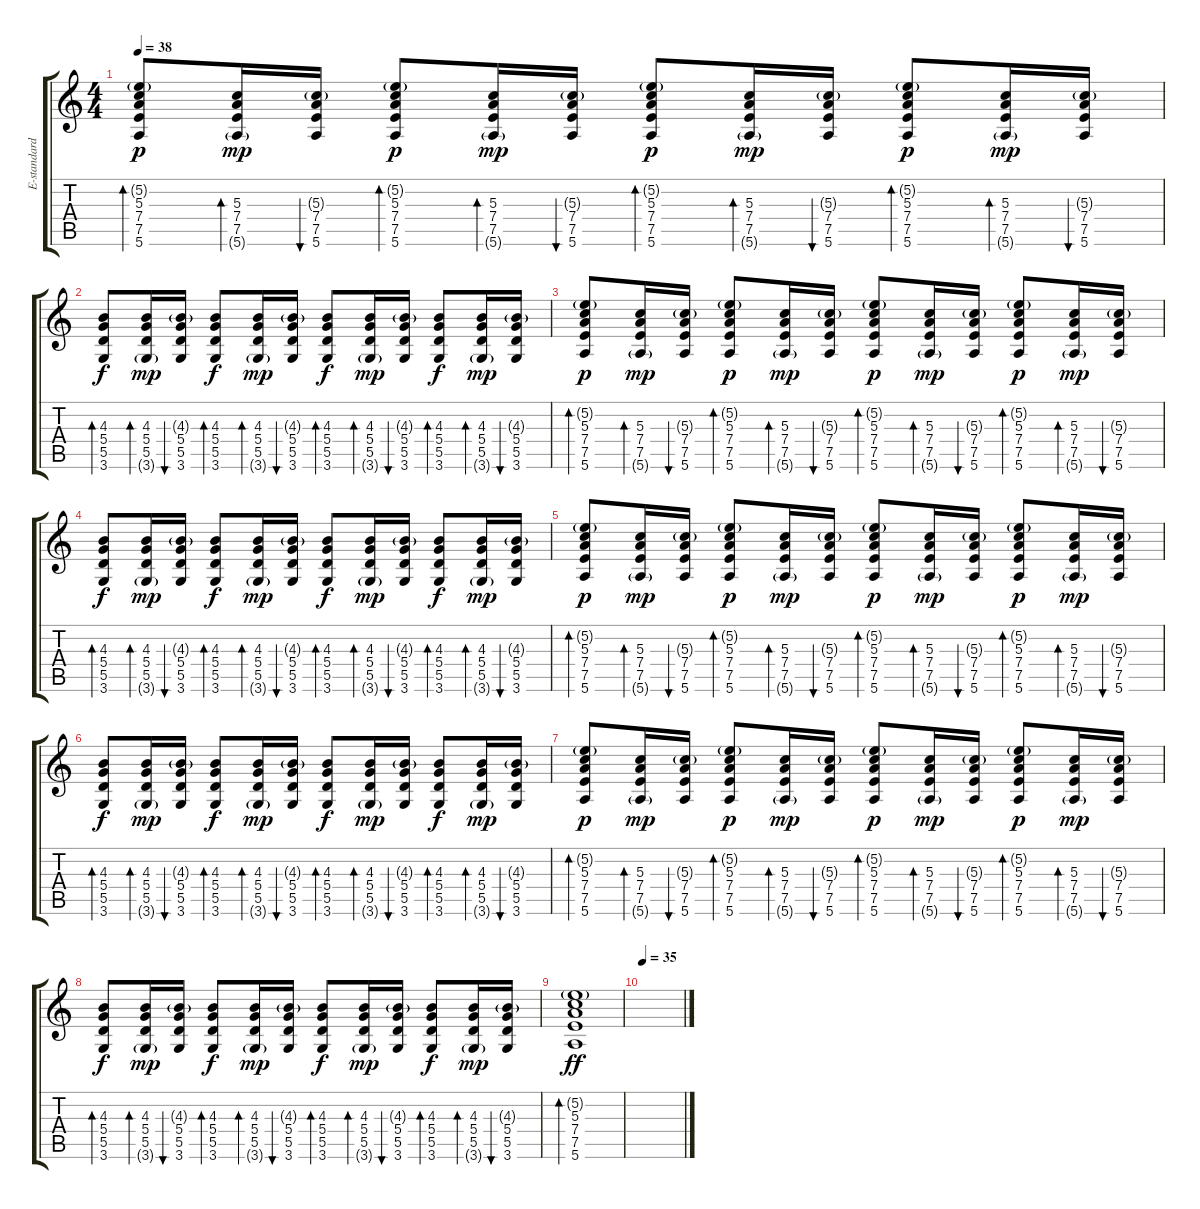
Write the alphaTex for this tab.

\track ("E-standard" "E-standard") {instrument acousticguitarsteel}
\staff {score tabs}
\tuning (E4 B3 G3 D3 A2 E2) {hide}
\ts (4 4)
\tempo 38
\clef g2
\ks c
(5.2{g} 5.3 7.4 7.5 5.6).8{bd 30 dy p} (5.3 7.4 7.5 5.6{g}).16{bd 30 dy mp} (5.3{g} 7.4 7.5 5.6).16{bu 30} (5.2{g} 5.3 7.4 7.5 5.6).8{bd 30 dy p} (5.3 7.4 7.5 5.6{g}).16{bd 30 dy mp} (5.3{g} 7.4 7.5 5.6).16{bu 30} (5.2{g} 5.3 7.4 7.5 5.6).8{bd 30 dy p} (5.3 7.4 7.5 5.6{g}).16{bd 30 dy mp} (5.3{g} 7.4 7.5 5.6).16{bu 30} (5.2{g} 5.3 7.4 7.5 5.6).8{bd 30 dy p} (5.3 7.4 7.5 5.6{g}).16{bd 30 dy mp} (5.3{g} 7.4 7.5 5.6).16{bu 30} |
(4.3 5.4 5.5 3.6).8{bd 30 dy f} (4.3 5.4 5.5 3.6{g}).16{bd 30 dy mp} (4.3{g} 5.4 5.5 3.6).16{bu 30} (4.3 5.4 5.5 3.6).8{bd 30 dy f} (4.3 5.4 5.5 3.6{g}).16{bd 30 dy mp} (4.3{g} 5.4 5.5 3.6).16{bu 30} (4.3 5.4 5.5 3.6).8{bd 30 dy f} (4.3 5.4 5.5 3.6{g}).16{bd 30 dy mp} (4.3{g} 5.4 5.5 3.6).16{bu 30} (4.3 5.4 5.5 3.6).8{bd 30 dy f} (4.3 5.4 5.5 3.6{g}).16{bd 30 dy mp} (4.3{g} 5.4 5.5 3.6).16{bu 30} |
(5.2{g} 5.3 7.4 7.5 5.6).8{bd 30 dy p} (5.3 7.4 7.5 5.6{g}).16{bd 30 dy mp} (5.3{g} 7.4 7.5 5.6).16{bu 30} (5.2{g} 5.3 7.4 7.5 5.6).8{bd 30 dy p} (5.3 7.4 7.5 5.6{g}).16{bd 30 dy mp} (5.3{g} 7.4 7.5 5.6).16{bu 30} (5.2{g} 5.3 7.4 7.5 5.6).8{bd 30 dy p} (5.3 7.4 7.5 5.6{g}).16{bd 30 dy mp} (5.3{g} 7.4 7.5 5.6).16{bu 30} (5.2{g} 5.3 7.4 7.5 5.6).8{bd 30 dy p} (5.3 7.4 7.5 5.6{g}).16{bd 30 dy mp} (5.3{g} 7.4 7.5 5.6).16{bu 30} |
(4.3 5.4 5.5 3.6).8{bd 30 dy f} (4.3 5.4 5.5 3.6{g}).16{bd 30 dy mp} (4.3{g} 5.4 5.5 3.6).16{bu 30} (4.3 5.4 5.5 3.6).8{bd 30 dy f} (4.3 5.4 5.5 3.6{g}).16{bd 30 dy mp} (4.3{g} 5.4 5.5 3.6).16{bu 30} (4.3 5.4 5.5 3.6).8{bd 30 dy f} (4.3 5.4 5.5 3.6{g}).16{bd 30 dy mp} (4.3{g} 5.4 5.5 3.6).16{bu 30} (4.3 5.4 5.5 3.6).8{bd 30 dy f} (4.3 5.4 5.5 3.6{g}).16{bd 30 dy mp} (4.3{g} 5.4 5.5 3.6).16{bu 30} |
(5.2{g} 5.3 7.4 7.5 5.6).8{bd 30 dy p} (5.3 7.4 7.5 5.6{g}).16{bd 30 dy mp} (5.3{g} 7.4 7.5 5.6).16{bu 30} (5.2{g} 5.3 7.4 7.5 5.6).8{bd 30 dy p} (5.3 7.4 7.5 5.6{g}).16{bd 30 dy mp} (5.3{g} 7.4 7.5 5.6).16{bu 30} (5.2{g} 5.3 7.4 7.5 5.6).8{bd 30 dy p} (5.3 7.4 7.5 5.6{g}).16{bd 30 dy mp} (5.3{g} 7.4 7.5 5.6).16{bu 30} (5.2{g} 5.3 7.4 7.5 5.6).8{bd 30 dy p} (5.3 7.4 7.5 5.6{g}).16{bd 30 dy mp} (5.3{g} 7.4 7.5 5.6).16{bu 30} |
(4.3 5.4 5.5 3.6).8{bd 30 dy f} (4.3 5.4 5.5 3.6{g}).16{bd 30 dy mp} (4.3{g} 5.4 5.5 3.6).16{bu 30} (4.3 5.4 5.5 3.6).8{bd 30 dy f} (4.3 5.4 5.5 3.6{g}).16{bd 30 dy mp} (4.3{g} 5.4 5.5 3.6).16{bu 30} (4.3 5.4 5.5 3.6).8{bd 30 dy f} (4.3 5.4 5.5 3.6{g}).16{bd 30 dy mp} (4.3{g} 5.4 5.5 3.6).16{bu 30} (4.3 5.4 5.5 3.6).8{bd 30 dy f} (4.3 5.4 5.5 3.6{g}).16{bd 30 dy mp} (4.3{g} 5.4 5.5 3.6).16{bu 30} |
(5.2{g} 5.3 7.4 7.5 5.6).8{bd 30 dy p} (5.3 7.4 7.5 5.6{g}).16{bd 30 dy mp} (5.3{g} 7.4 7.5 5.6).16{bu 30} (5.2{g} 5.3 7.4 7.5 5.6).8{bd 30 dy p} (5.3 7.4 7.5 5.6{g}).16{bd 30 dy mp} (5.3{g} 7.4 7.5 5.6).16{bu 30} (5.2{g} 5.3 7.4 7.5 5.6).8{bd 30 dy p} (5.3 7.4 7.5 5.6{g}).16{bd 30 dy mp} (5.3{g} 7.4 7.5 5.6).16{bu 30} (5.2{g} 5.3 7.4 7.5 5.6).8{bd 30 dy p} (5.3 7.4 7.5 5.6{g}).16{bd 30 dy mp} (5.3{g} 7.4 7.5 5.6).16{bu 30} |
(4.3 5.4 5.5 3.6).8{bd 30 dy f} (4.3 5.4 5.5 3.6{g}).16{bd 30 dy mp} (4.3{g} 5.4 5.5 3.6).16{bu 30} (4.3 5.4 5.5 3.6).8{bd 30 dy f} (4.3 5.4 5.5 3.6{g}).16{bd 30 dy mp} (4.3{g} 5.4 5.5 3.6).16{bu 30} (4.3 5.4 5.5 3.6).8{bd 30 dy f} (4.3 5.4 5.5 3.6{g}).16{bd 30 dy mp} (4.3{g} 5.4 5.5 3.6).16{bu 30} (4.3 5.4 5.5 3.6).8{bd 30 dy f} (4.3 5.4 5.5 3.6{g}).16{bd 30 dy mp} (4.3{g} 5.4 5.5 3.6).16{bu 30} |
(5.2{g} 5.3 7.4 7.5 5.6).1{bd 60 dy ff} |
\tempo 35
